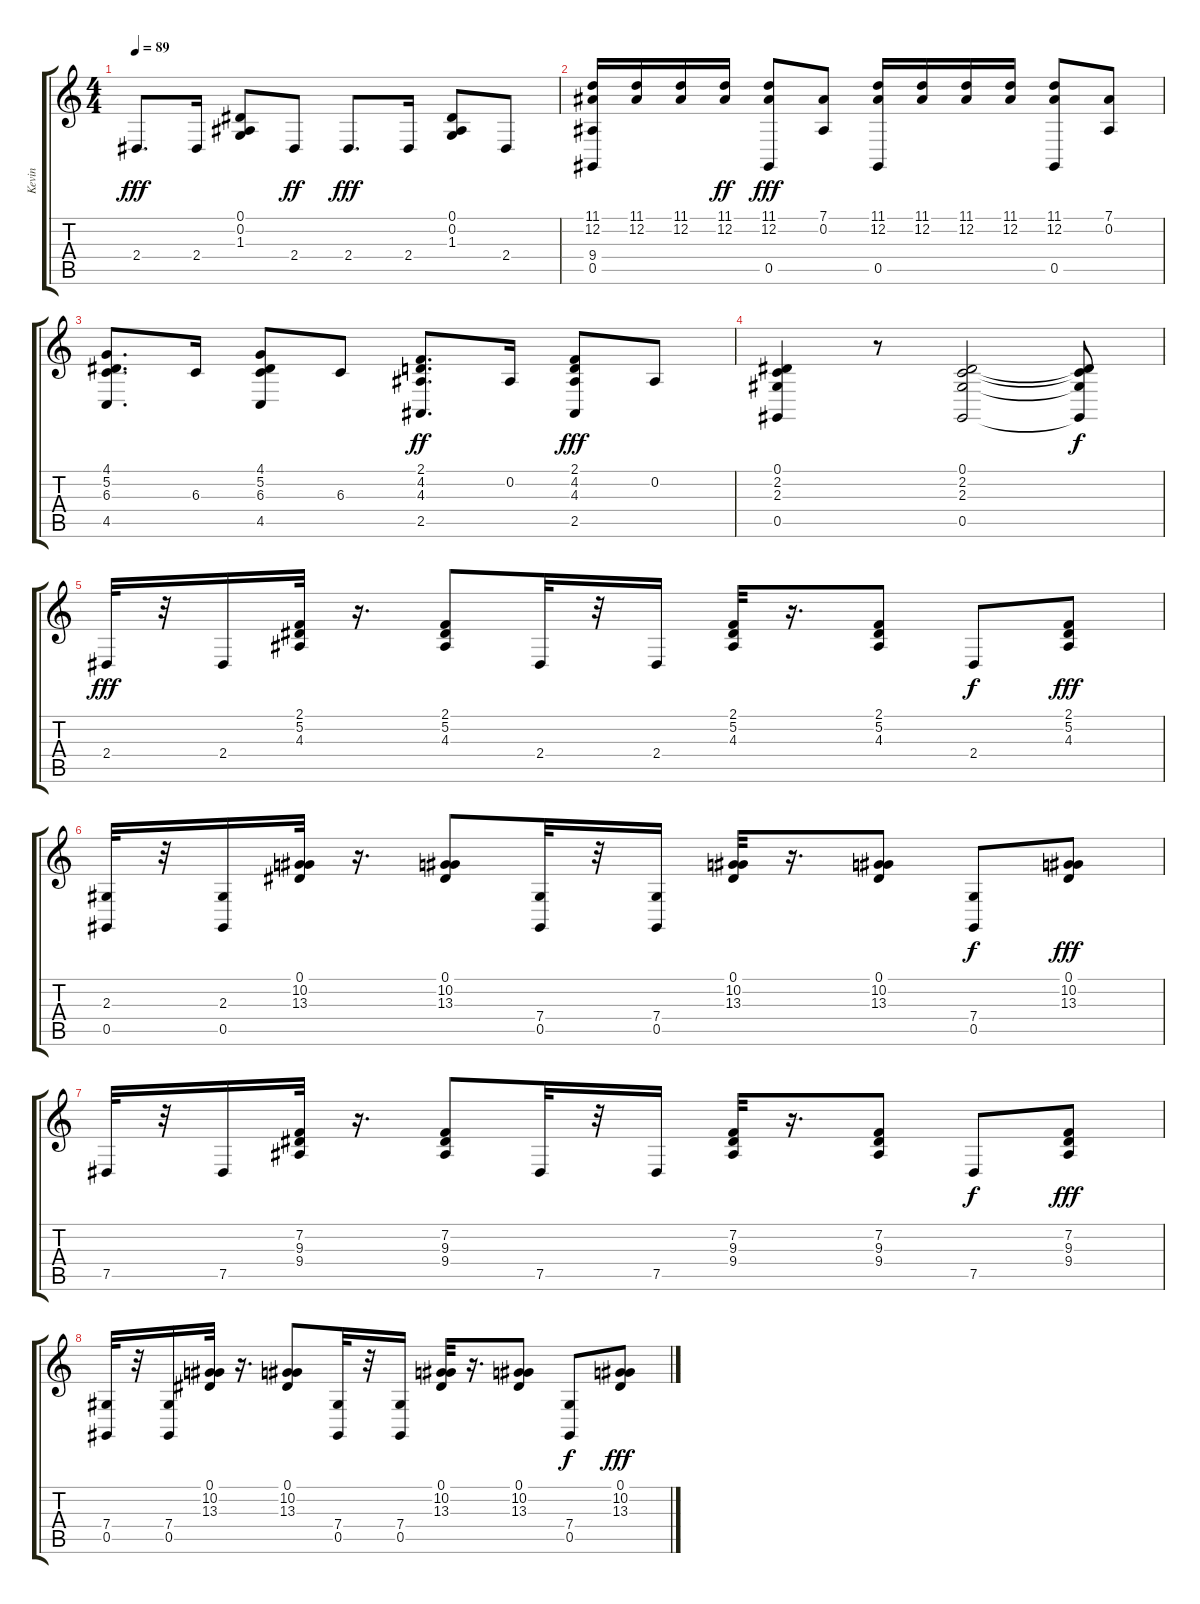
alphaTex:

\track ("Kevin" "Kevin") {instrument brightacousticpiano}
\staff {score tabs}
\tuning (Eb4 Bb3 Gb3 Db3 Ab2 Eb2) {hide}
\ts (4 4)
\tempo 89
\clef g2
\ks c
2.4.8{d dy fff} 2.4.16 (0.1 0.2 1.3).8 2.4.8{dy ff} 2.4.8{d dy fff} 2.4.16 (0.1 0.2 1.3).8 2.4.8 |
(11.1 12.2 9.4 0.5).16 (11.1 12.2).16 (11.1 12.2).16 (11.1 12.2).16{dy ff} (11.1 12.2 0.5).8{dy fff} (7.1 0.2).8 (11.1 12.2 0.5).16 (11.1 12.2).16 (11.1 12.2).16 (11.1 12.2).16 (11.1 12.2 0.5).8 (7.1 0.2).8 |
(4.1 5.2 6.3 4.5).8{d} 6.3.16 (4.1 5.2 6.3 4.5).8 6.3.8 (2.1 4.2 4.3 2.5).8{d dy ff} 0.2.16 (2.1 4.2 4.3 2.5).8{dy fff} 0.2.8 |
(0.1 2.2 2.3 0.5).4 r.8 (0.1 2.2 2.3 0.5).2 (0.1{t} 2.2{t} 2.3{t} 0.5{t}).8{dy f} |
2.4.32{dy fff} r.32 2.4.16 (2.1 5.2 4.3).32 r.16{d} (2.1 5.2 4.3).8 2.4.32 r.32 2.4.16 (2.1 5.2 4.3).32 r.16{d} (2.1 5.2 4.3).8 2.4.8{dy f} (2.1 5.2 4.3).8{dy fff} |
(2.3 0.5).32 r.32 (2.3 0.5).16 (0.1 10.2 13.3).32 r.16{d} (0.1 10.2 13.3).8 (7.4 0.5).32 r.32 (7.4 0.5).16 (0.1 10.2 13.3).32 r.16{d} (0.1 10.2 13.3).8 (7.4 0.5).8{dy f} (0.1 10.2 13.3).8{dy fff} |
7.5.32 r.32 7.5.16 (7.2 9.3 9.4).32 r.16{d} (7.2 9.3 9.4).8 7.5.32 r.32 7.5.16 (7.2 9.3 9.4).32 r.16{d} (7.2 9.3 9.4).8 7.5.8{dy f} (7.2 9.3 9.4).8{dy fff} |
(7.4 0.5).32 r.32 (7.4 0.5).16 (0.1 10.2 13.3).32 r.16{d} (0.1 10.2 13.3).8 (7.4 0.5).32 r.32 (7.4 0.5).16 (0.1 10.2 13.3).32 r.16{d} (0.1 10.2 13.3).8 (7.4 0.5).8{dy f} (0.1 10.2 13.3).8{dy fff}
